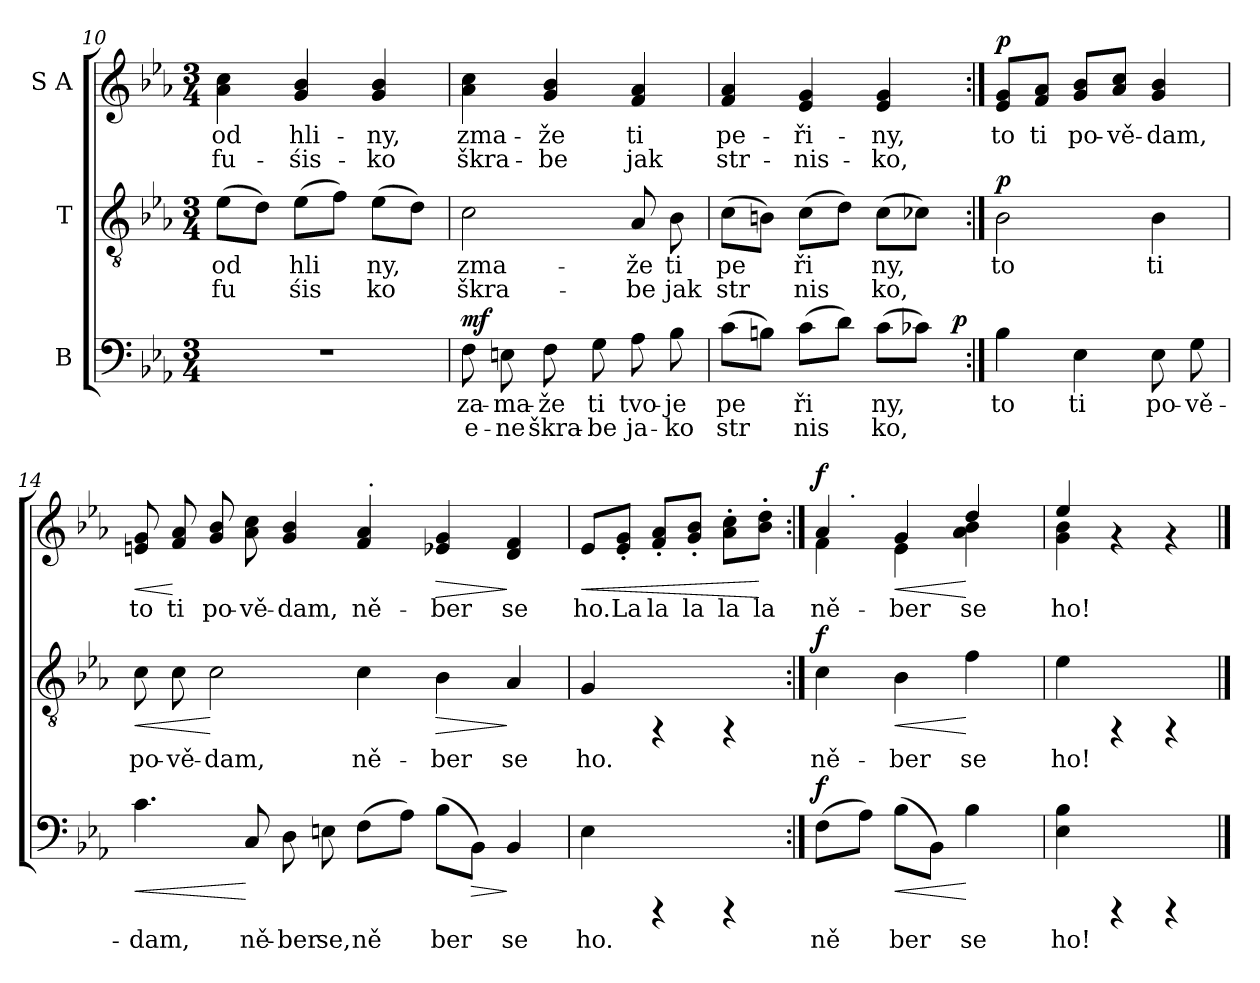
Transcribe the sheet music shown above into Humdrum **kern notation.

**kern	**text	**text	**dynam	**kern	**text	**text	**dynam	**kern	**text	**text	**dynam
*part3	*part3	*part3	*part3	*part2	*part2	*part2	*part2	*part1	*part1	*part1	*part1
*staff3	*staff3	*staff3	*staff3	*staff2	*staff2	*staff2	*staff2	*staff1	*staff1	*staff1	*staff1
*I"B	*	*	*	*I"T	*	*	*	*I"S  A	*	*	*
!!LO:LB:g=z
*clefF4	*	*	*	*clefGv2	*	*	*	*clefG2	*	*	*
*k[b-e-a-]	*	*	*	*k[b-e-a-]	*	*	*	*k[b-e-a-]	*	*	*
*E-:	*	*	*	*E-:	*	*	*	*E-:	*	*	*
*M3/4	*	*	*	*M3/4	*	*	*	*M3/4	*	*	*
=10	=10	=10	=10	=10	=10	=10	=10	=10	=10	=10	=10
!	!	!	!	!	!LO:LY:b:cj	!LO:LY:b:cj	!	!	!LO:LY:b:cj	!LO:LY:b:cj	!
2.r	.	.	.	(>8e-\L	od	fu-	.	4cc\ 4a-\	od	fu-	.
!	!	!	!	!	!LO:LY:b:cj	!LO:LY:b:cj	!	!	!	!	!
.	.	.	.	8d\J)	--	--	.	.	.	.	.
!	!	!	!	!	!LO:LY:b:cj	!LO:LY:b:cj	!	!	!LO:LY:b:cj	!LO:LY:b:cj	!
.	.	.	.	(>8e-\L	-hli-	-śis-	.	4b-/ 4g/	-hli-	-śis-	.
!	!	!	!	!	!LO:LY:b:cj	!LO:LY:b:cj	!	!	!	!	!
.	.	.	.	8f\J)	--	-	.	.	.	.	.
!	!	!	!	!	!LO:LY:b:cj	!LO:LY:b:cj	!	!	!LO:LY:b:cj	!LO:LY:b:cj	!
.	.	.	.	(>8e-\L	ny,	ko	.	4b-/ 4g/	-ny,	ko	.
!	!	!	!	!	!LO:LY:b:cj	!LO:LY:b:cj	!	!	!	!	!
.	.	.	.	8d\J)	.	.	.	.	.	.	.
=11	=11	=11	=11	=11	=11	=11	=11	=11	=11	=11	=11
!	!LO:LY:b:cj	!LO:LY:b:cj	!LO:DY:a	!	!LO:LY:b:cj	!LO:LY:b:cj	!	!	!LO:LY:b:cj	!LO:LY:b:cj	!
8F\	za-	-e-	mf	2c\	zma-	-škra-	.	4cc\ 4a-\	zma-	-škra-	.
!	!LO:LY:b:cj	!LO:LY:b:cj	!	!	!	!	!	!	!	!	!
8En\	-ma-	-ne	.	.	.	.	.	.	.	.	.
!	!LO:LY:b:cj	!LO:LY:b:cj	!	!	!	!	!	!	!LO:LY:b:cj	!LO:LY:b:cj	!
8F\	že	škra-	.	.	.	.	.	4b-/ 4g/	-že	be	.
!	!LO:LY:b:cj	!LO:LY:b:cj	!	!	!	!	!	!	!	!	!
8G\	-ti	be	.	.	.	.	.	.	.	.	.
!	!LO:LY:b:cj	!LO:LY:b:cj	!	!	!LO:LY:b:cj	!LO:LY:b:cj	!	!	!LO:LY:b:cj	!LO:LY:b:cj	!
8A-\	tvo-	-ja-	.	8A-/	-že	be	.	4a-/ 4f/	ti	jak	.
!	!LO:LY:b:cj	!LO:LY:b:cj	!	!	!LO:LY:b:cj	!LO:LY:b:cj	!	!	!	!	!
8B-\	-je	ko	.	8B-\	ti	jak	.	.	.	.	.
=12	=12	=12	=12	=12	=12	=12	=12	=12	=12	=12	=12
!	!LO:LY:b:cj	!LO:LY:b:cj	!	!	!LO:LY:b:cj	!LO:LY:b:cj	!	!	!LO:LY:b:cj	!LO:LY:b:cj	!
*^	*	*	*	*	*	*	*	*	*	*	*
(>8c\L	2ryy	pe-	-str-	.	(>8c\L	pe-	-str-	.	4a-/ 4f/	pe-	-str-	.
!	!	!LO:LY:b:cj	!LO:LY:b:cj	!	!	!LO:LY:b:cj	!LO:LY:b:cj	!	!	!	!	!
8Bn\J)	.	--	--	.	8Bn\J)	--	--	.	.	.	.	.
!	!	!LO:LY:b:cj	!LO:LY:b:cj	!	!	!LO:LY:b:cj	!LO:LY:b:cj	!	!	!LO:LY:b:cj	!LO:LY:b:cj	!
(>8c\L	.	-ři-	-nis-	.	(>8c\L	-ři-	-nis-	.	4g/ 4e-/	-ři-	-nis-	.
!	!	!LO:LY:b:cj	!LO:LY:b:cj	!	!	!LO:LY:b:cj	!LO:LY:b:cj	!	!	!	!	!
8d\J)	.	--	-	.	8d\J)	--	-	.	.	.	.	.
!	!	!LO:LY:b:cj	!LO:LY:b:cj	!	!	!LO:LY:b:cj	!LO:LY:b:cj	!	!	!LO:LY:b:cj	!LO:LY:b:cj	!
(>8c\L	8ryy	ny,	ko,	.	(>8c\L	ny,	ko,	.	4g/ 4e-/	-ny,	ko,	.
!	!	!LO:LY:b:cj	!LO:LY:b:cj	!	!	!LO:LY:b:cj	!LO:LY:b:cj	!	!	!	!	!
8c-X\J)	16ryy	.	.	.	8c-X\J)	.	.	.	.	.	.	.
.	64ryy	.	.	.	.	.	.	.	.	.	.	.
!	!	!	!	!LO:DY:a	!	!	!	!	!	!	!	!
.	32.ryy	.	.	p	.	.	.	.	.	.	.	.
=13:|!	=13:|!	=13:|!	=13:|!	=13:|!	=13:|!	=13:|!	=13:|!	=13:|!	=13:|!	=13:|!	=13:|!	=13:|!
!	!	!LO:LY:b:cj	!	!	!	!LO:LY:b:cj	!	!LO:DY:a	!	!LO:LY:b:cj	!	!LO:DY:a
*v	*v	*	*	*	*	*	*	*	*	*	*	*
4B-\	to	.	.	2B-\	to	.	p	8g/ 8e-/L	to	.	p
!	!	!	!	!	!	!	!	!	!LO:LY:b:cj	!	!
.	.	.	.	.	.	.	.	8a-/ 8f/J	ti	.	.
!	!LO:LY:b:cj	!	!	!	!	!	!	!	!LO:LY:b:cj	!	!
4E-\	ti	.	.	.	.	.	.	8b-/ 8g/L	po-	.	.
!	!	!	!	!	!	!	!	!	!LO:LY:b:cj	!	!
.	.	.	.	.	.	.	.	8cc/ 8a-/J	-vě-	.	.
!	!LO:LY:b:cj	!	!	!	!LO:LY:b:cj	!	!	!	!LO:LY:b:cj	!	!
8E-\	po-	.	.	4B-\	ti	.	.	4b-/ 4g/	-dam,	.	.
!	!LO:LY:b:cj	!	!	!	!	!	!	!	!	!	!
8G\	-vě-	.	.	.	.	.	.	.	.	.	.
!!LO:PB:g=z
=14	=14	=14	=14	=14	=14	=14	=14	=14	=14	=14	=14
!	!LO:LY:b:cj	!	!LO:HP:b	!	!LO:LY:b:cj	!	!LO:HP:b	!	!LO:LY:b:cj	!	!LO:HP:b
*	*	*	*	*	*	*	*	*^	*	*	*
4.c\	-dam,	.	<	8c\	po-	.	<	8g/ 8en/	2ryy	to	.	<
!	!	!	!	!	!LO:LY:b:cj	!	!	!	!	!LO:LY:b:cj	!	!
.	.	.	.	8c\	-vě-	.	.	8a-/ 8f/	.	ti	.	[
!	!	!	!	!	!LO:LY:b:cj	!	!	!	!	!LO:LY:b:cj	!	!
.	.	.	.	2c\	-dam,	.	[	8b-/ 8g/	.	po-	.	.
!	!LO:LY:b:cj	!	!	!	!	!	!	!	!	!LO:LY:b:cj	!	!
8C/	ně-	.	[	.	.	.	.	8cc\ 8a-\	.	-vě-	.	.
!	!LO:LY:b:cj	!	!	!	!	!	!	!	!	!LO:LY:b:cj	!	!
8D\	-ber	.	.	.	.	.	.	4b-/ 4g/	4ryy	-dam,	.	.
!	!LO:LY:b:cj	!	!	!	!	!	!	!	!	!	!	!
8En\	se,	.	.	.	.	.	.	.	.	.	.	.
!	!LO:LY:b:cj	!	!	!	!LO:LY:b:cj	!	!	!	!	!LO:LY:b:cj	!	!
(>8F\L	ně-	.	.	4c\	ně-	.	.	4a-/> 4f/>	64ryy	ně-	.	.
!	!	!	!	!	!	!	!	!	!LO:TX:a:t=.	!	!	!
.	.	.	.	.	.	.	.	.	2ryy	.	.	.
!	!LO:LY:b:cj	!	!	!	!	!	!	!	!	!	!	!
8A-\J)	--	.	.	.	.	.	.	.	.	.	.	.
!	!LO:LY:b:cj	!	!	!	!LO:LY:b:cj	!	!LO:HP:b	!	!	!LO:LY:b:cj	!	!LO:HP:b
(>8B-\L	-ber	.	.	4B-\	-ber	.	>	4g/ 4e-X/	.	-ber	.	>
!	!LO:LY:b:cj	!	!LO:HP:b	!	!	!	!	!	!	!	!	!
8BB-\J)	.	.	>	.	.	.	.	.	.	.	.	.
!	!LO:LY:b:cj	!	!	!	!LO:LY:b:cj	!	!	!	!	!LO:LY:b:cj	!	!
4BB-/	se	.	]	4A-/	se	.	]	4f/ 4d/	.	se	.	]
.	.	.	.	.	.	.	.	.	8...ryy	.	.	.
=15	=15	=15	=15	=15	=15	=15	=15	=15	=15	=15	=15	=15
!	!LO:LY:b:cj	!	!	!	!LO:LY:b:cj	!	!	!	!	!LO:LY:b:cj	!	!LO:HP:b
*	*	*	*	*	*	*	*	*v	*v	*	*	*
4E-\	ho.	.	.	4G/	ho.	.	.	8e-/L	ho.	.	<
!	!	!	!	!	!	!	!	!	!LO:LY:b:cj	!	!
.	.	.	.	.	.	.	.	8g'</ 8e-'</J	La	.	.
!	!	!	!	!	!	!	!	!	!LO:LY:b:cj	!	!
4rCCC	.	.	.	4rFF	.	.	.	8a-'</ 8f'</L	la	.	.
!	!	!	!	!	!	!	!	!	!LO:LY:b:cj	!	!
.	.	.	.	.	.	.	.	8b-'</ 8g'</J	la	.	.
!	!	!	!	!	!	!	!	!	!LO:LY:b:cj	!	!
4rCCC	.	.	.	4rFF	.	.	.	8cc'>\ 8a-'>\L	la	.	.
!	!	!	!	!	!	!	!	!	!LO:LY:b:cj	!	!
.	.	.	.	.	.	.	.	8dd'>\ 8b-'>\J	la	.	[
=16:|!	=16:|!	=16:|!	=16:|!	=16:|!	=16:|!	=16:|!	=16:|!	=16:|!	=16:|!	=16:|!	=16:|!
!	!LO:LY:b:cj	!	!LO:DY:a	!	!LO:LY:b:cj	!	!LO:DY:a	!	!LO:LY:b:cj	!	!LO:DY:a
*	*	*	*	*	*	*	*	*^	*	*	*
*	*	*	*	*	*	*	*	*	*^	*	*	*
(>8F\L	ně-	.	f	4c\	ně-	.	f	4a->/	4f\	16..ryy	ně-	.	f
!	!	!	!	!	!	!	!	!	!	!LO:TX:a:t=.	!	!	!
.	.	.	.	.	.	.	.	.	.	2ryy	.	.	.
!	!LO:LY:b:cj	!	!	!	!	!	!	!	!	!	!	!	!
8A-\J)	--	.	.	.	.	.	.	.	.	.	.	.	.
!	!LO:LY:b:cj	!	!LO:HP:b	!	!LO:LY:b:cj	!	!LO:HP:b	!	!	!	!LO:LY:b:cj	!	!LO:HP:b
(>8B-\L	-ber	.	<	4B-\	-ber	.	<	4g/	4e-\	.	-ber	.	<
!	!LO:LY:b:cj	!	!	!	!	!	!	!	!	!	!	!	!
8BB-\J)	.	.	.	.	.	.	.	.	.	.	.	.	.
!	!LO:LY:b:cj	!	!	!	!LO:LY:b:cj	!	!	!	!	!	!LO:LY:b:cj	!	!
4B-\	se	.	[	4f\	se	.	[	4b-\ 4a-\	4dd/	.	se	.	[
.	.	.	.	.	.	.	.	.	.	8ryy	.	.	.
.	.	.	.	.	.	.	.	.	.	64ryy	.	.	.
=17	=17	=17	=17	=17	=17	=17	=17	=17	=17	=17	=17	=17	=17
!	!LO:LY:b:cj	!	!	!	!LO:LY:b:cj	!	!	!	!	!	!LO:LY:b:cj	!	!
*	*	*	*	*	*	*	*	*	*v	*v	*	*	*
4B-\ 4E-\	ho!	.	.	4e-\	ho!	.	.	4ee-/	4b-\ 4g\	ho!	.	.
4rCCC	.	.	.	4rFF	.	.	.	4rf	2ryy	.	.	.
4rCCC	.	.	.	4rFF	.	.	.	4rf	.	.	.	.
*	*	*	*	*	*	*	*	*v	*v	*	*	*
==	==	==	==	==	==	==	==	==	==	==	==
*-	*-	*-	*-	*-	*-	*-	*-	*-	*-	*-	*-
